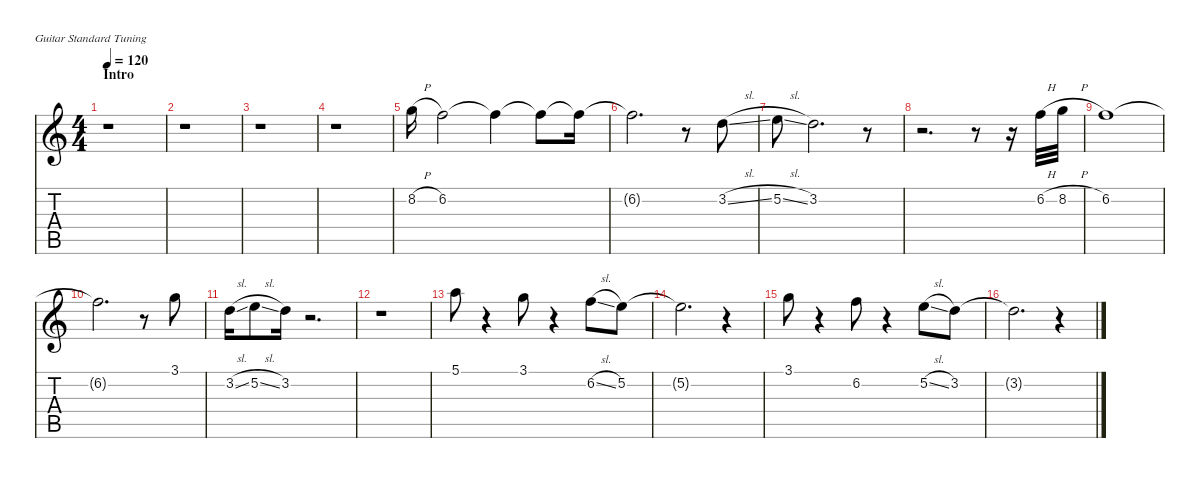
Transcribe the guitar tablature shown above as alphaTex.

\defaultSystemsLayout 4
\hideDynamics
\bracketExtendMode nobrackets
\singleTrackTrackNamePolicy hidden
\multiTrackTrackNamePolicy hidden
\firstSystemTrackNameMode fullname
\firstSystemTrackNameOrientation horizontal
\otherSystemsTrackNameOrientation horizontal
\track ("Santana - Solo" "dist.guit.") {mute instrument distortionguitar}
\staff {score tabs}
\tuning (E4 B3 G3 D3 A2 E2)
\ts (4 4)
\beaming (8 2 2 2 2)
\section ("" "Intro")
\tempo 120
\clef g2
\ks c
r.1{dy f instrument distortionguitar beam Down} |
r.1{beam Down} |
r.1{beam Down} |
r.1{beam Down} |
8.2{h}.16{beam Down} 6.2.2{beam Down} 6.2{t}.4{beam Down} 6.2{t}.8{beam Down} 6.2{t}.16{beam Down} |
6.2{t}.2{d beam Down} r.8{beam Down} 3.2{sl}.8{dy fff beam Down} |
5.2{sl}.8{beam Down} 3.2.2{d beam Down} r.8{beam Down} |
r.2{d beam Down} r.8{beam Down} r.16{beam Down} 6.2{h}.32{dy f beam Down} 8.2{h}.32{beam Down} |
6.2.1{beam Down} |
6.2{t}.2{d beam Down} r.8{beam Down} 3.1.8{dy fff beam Down} |
3.2{sl}.16{beam Down} 5.2{sl}.8{beam Down} 3.2.16{beam Down} r.2{d beam Down} |
r.1{beam Down} |
5.1.8{beam Down} r.4{beam Down} 3.1.8{beam Down} r.4{beam Down} 6.2{sl}.8{dy f beam Down} 5.2.8{beam Down} |
5.2{t}.2{d beam Down} r.4{beam Down} |
3.1.8{dy fff beam Down} r.4{beam Down} 6.2.8{dy f beam Down} r.4{beam Down} 5.2{sl}.8{beam Down} 3.2.8{beam Down} |
3.2{t}.2{d beam Down} r.4{beam Down}
